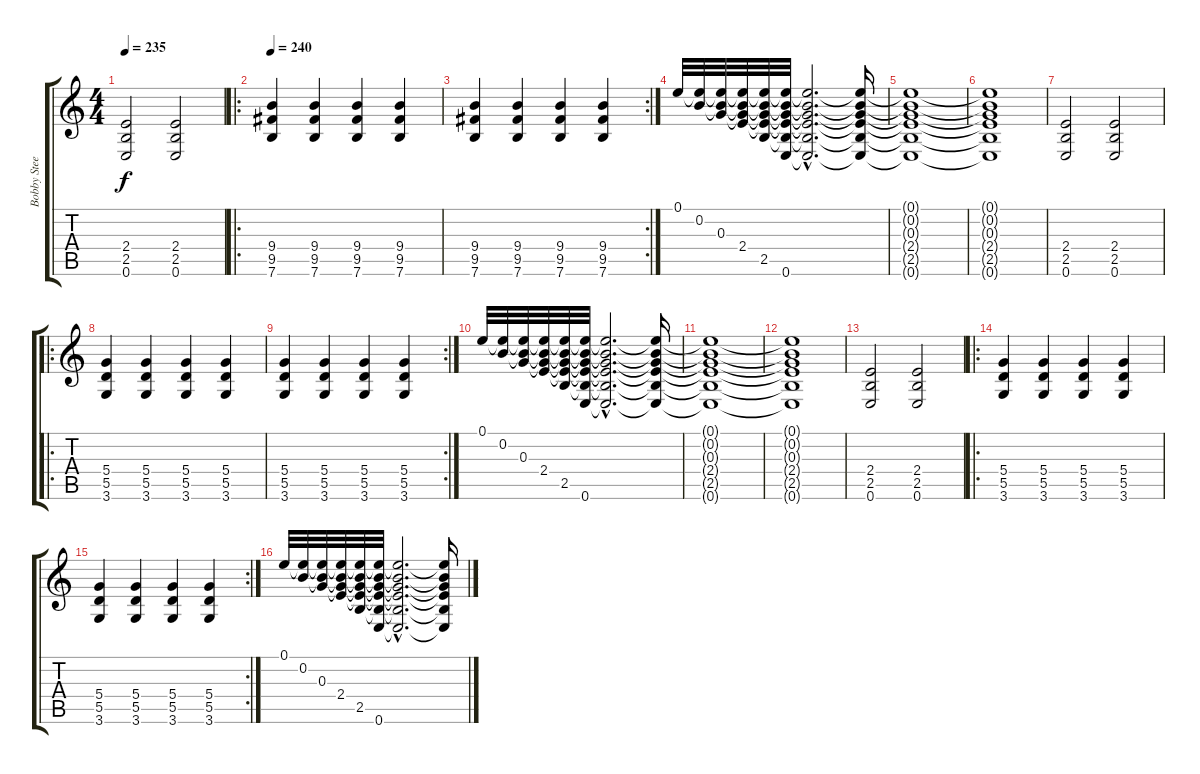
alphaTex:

\track ("Bobby Steele" "Bobby Stee") {instrument distortionguitar}
\staff {score tabs}
\tuning (E4 B3 G3 D3 A2 E2) {hide}
\ts (4 4)
\tempo 235
\clef g2
\ks c
(2.4 2.5 0.6).2{dy f} (2.4 2.5 0.6).2 |
\ro
\tempo 240
(9.4 9.5 7.6).4 (9.4 9.5 7.6).4 (9.4 9.5 7.6).4 (9.4 9.5 7.6).4 |
\rc 2
(9.4 9.5 7.6).4 (9.4 9.5 7.6).4 (9.4 9.5 7.6).4 (9.4 9.5 7.6).4 |
0.1.32 (0.1{t} 0.2).32 (0.1{t} 0.2{t} 0.3).32 (0.1{t} 0.2{t} 0.3{t} 2.4).32 (0.1{t} 0.2{t} 0.3{t} 2.4{t} 2.5).32 (0.1{t} 0.2{t} 0.3{t} 2.4{t} 2.5{t} 0.6).32 (0.1{hac t} 0.2{hac t} 0.3{hac t} 2.4{hac t} 2.5{hac t} 0.6{hac t}).2{d} (0.1{t} 0.2{t} 0.3{t} 2.4{t} 2.5{t} 0.6{t}).16 |
(0.1{t} 0.2{t} 0.3{t} 2.4{t} 2.5{t} 0.6{t}).1 |
(0.1{t} 0.2{t} 0.3{t} 2.4{t} 2.5{t} 0.6{t}).1 |
(2.4 2.5 0.6).2 (2.4 2.5 0.6).2 |
\ro
(5.4 5.5 3.6).4 (5.4 5.5 3.6).4 (5.4 5.5 3.6).4 (5.4 5.5 3.6).4 |
\rc 2
(5.4 5.5 3.6).4 (5.4 5.5 3.6).4 (5.4 5.5 3.6).4 (5.4 5.5 3.6).4 |
0.1.32 (0.1{t} 0.2).32 (0.1{t} 0.2{t} 0.3).32 (0.1{t} 0.2{t} 0.3{t} 2.4).32 (0.1{t} 0.2{t} 0.3{t} 2.4{t} 2.5).32 (0.1{t} 0.2{t} 0.3{t} 2.4{t} 2.5{t} 0.6).32 (0.1{hac t} 0.2{hac t} 0.3{hac t} 2.4{hac t} 2.5{hac t} 0.6{hac t}).2{d} (0.1{t} 0.2{t} 0.3{t} 2.4{t} 2.5{t} 0.6{t}).16 |
(0.1{t} 0.2{t} 0.3{t} 2.4{t} 2.5{t} 0.6{t}).1 |
(0.1{t} 0.2{t} 0.3{t} 2.4{t} 2.5{t} 0.6{t}).1 |
(2.4 2.5 0.6).2 (2.4 2.5 0.6).2 |
\ro
(5.4 5.5 3.6).4 (5.4 5.5 3.6).4 (5.4 5.5 3.6).4 (5.4 5.5 3.6).4 |
\rc 2
(5.4 5.5 3.6).4 (5.4 5.5 3.6).4 (5.4 5.5 3.6).4 (5.4 5.5 3.6).4 |
0.1.32 (0.1{t} 0.2).32 (0.1{t} 0.2{t} 0.3).32 (0.1{t} 0.2{t} 0.3{t} 2.4).32 (0.1{t} 0.2{t} 0.3{t} 2.4{t} 2.5).32 (0.1{t} 0.2{t} 0.3{t} 2.4{t} 2.5{t} 0.6).32 (0.1{hac t} 0.2{hac t} 0.3{hac t} 2.4{hac t} 2.5{hac t} 0.6{hac t}).2{d} (0.1{t} 0.2{t} 0.3{t} 2.4{t} 2.5{t} 0.6{t}).16
